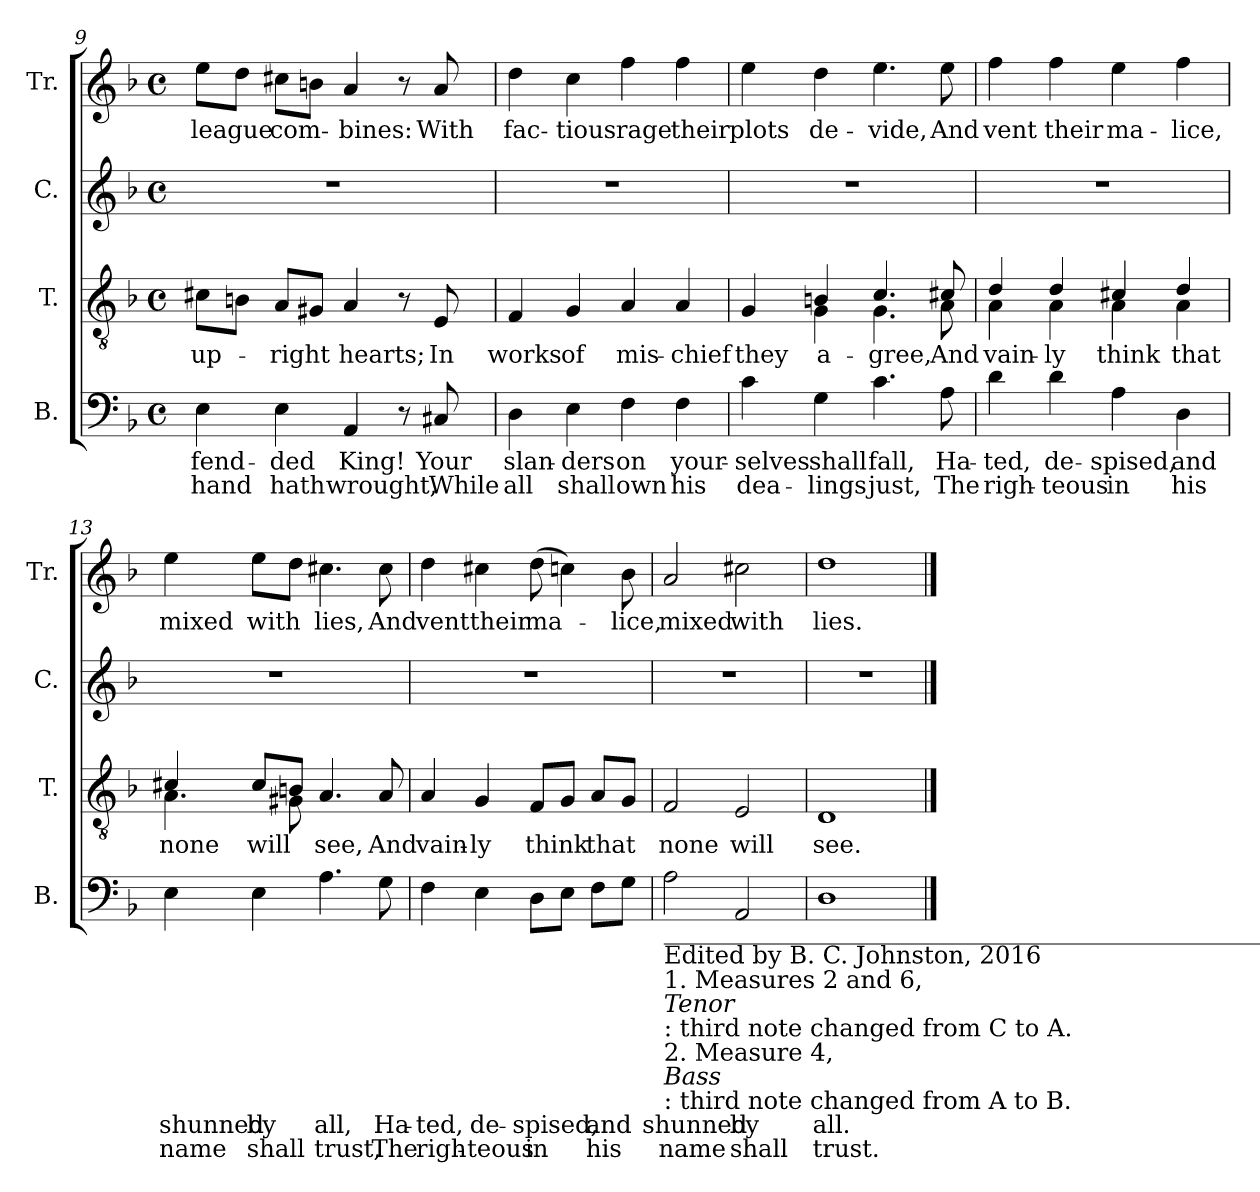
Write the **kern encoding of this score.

**kern	**text	**text	**kern	**text	**kern	**kern	**text
*part4	*part4	*part4	*part3	*part3	*part2	*part1	*part1
*staff4	*staff4	*staff4	*staff3	*staff3	*staff2	*staff1	*staff1
*I"B.	*	*	*I"T.	*	*I"C.	*I"Tr.	*
*I'B.	*	*	*I'T.	*	*I'C.	*I'Tr.	*
!!LO:LB:g=z
*clefF4	*	*	*clefGv2	*	*clefG2	*clefG2	*
*k[b-]	*	*	*k[b-]	*	*k[b-]	*k[b-]	*
*M4/4	*	*	*M4/4	*	*M4/4	*M4/4	*
*met(c)	*	*	*met(c)	*	*met(c)	*met(c)	*
=9	=9	=9	=9	=9	=9	=9	=9
4E\	-fend-	hand	8c#X\L	up-	1r	8ee\L	league
.	.	.	8Bn\J	.	.	8dd\J	.
4E\	-ded	hath	8A/L	-right	.	8cc#X\L	com-
.	.	.	8G#X/J	.	.	8bn\J	.
4AA/	King!	wrought,	4A/	hearts;	.	4a/	-bines:
8r	.	.	8r	.	.	8r	.
8C#X/	Your	While	8E/	In	.	8a/	With
=10	=10	=10	=10	=10	=10	=10	=10
4D\	slan-	all	4F/	works	1r	4dd\	fac-
4E\	-ders	shall	4G/	of	.	4cc\	-tious
4F\	on	own	4A/	mis-	.	4ff\	rage
4F\	your-	his	4A/	-chief	.	4ff\	their
=11	=11	=11	=11	=11	=11	=11	=11
*	*	*	*^	*	*	*	*
4c\	-selves	dea-	4G/	4ryy	they	1r	4ee\	plots
4G\	shall	-lings	4Bn/	4G\	a-	.	4dd\	de-
4.c\	fall,	just,	4.c/	4.G\	-gree,	.	4.ee\	-vide,
8A\	Ha-	The	8c#X/	8A\	And	.	8ee\	And
=12	=12	=12	=12	=12	=12	=12	=12	=12
4d\	-ted,	righ-	4d/	4A\	vain-	1r	4ff\	vent
4d\	de-	-teous	4d/	4A\	-ly	.	4ff\	their
4A\	-spised,	in	4c#X/	4A\	think	.	4ee\	ma-
4D\	and	his	4d/	4A\	that	.	4ff\	-lice,
!!LO:LB:g=z
=13	=13	=13	=13	=13	=13	=13	=13	=13
4E\	shunned	name	4c#X/	4.A\	none	1r	4ee\	mixed
4E\	by	shall	8c#/L	.	will	.	8ee\L	with
.	.	.	8Bn/J	8G#X\	.	.	8dd\J	.
4.A\	all,	trust,	4.A/	4.ryy	see,	.	4.cc#X\	lies,
8G\	Ha-	The	8A/	8ryy	And	.	8cc#\	And
*	*	*	*v	*v	*	*	*	*
=14	=14	=14	=14	=14	=14	=14	=14
4F\	-ted,	righ-	4A/	vain-	1r	4dd\	vent
4E\	de-	-teous	4G/	-ly	.	4cc#X\	their
8D\L	-spised,	in	8F/L	think	.	(8dd\	ma-
8E\J	.	.	8G/J	.	.	4ccn\)	.
8F\L	and	his	8A/L	that	.	.	.
8G\J	.	.	8G/J	.	.	8b-\	-lice,
=15	=15	=15	=15	=15	=15	=15	=15
!LO:TX:b:t=__________________________________________________________	!	!	!	!	!	!	!
!LO:TX:b:t=Edited by B. C. Johnston, 2016	!	!	!	!	!	!	!
!LO:TX:b:t=1. Measures 2 and 6,	!	!	!	!	!	!	!
!LO:TX:b:i:t=Tenor	!	!	!	!	!	!	!
!LO:TX:b:t=&colon; third note changed from C to A.	!	!	!	!	!	!	!
!LO:TX:b:t=2. Measure 4,	!	!	!	!	!	!	!
!LO:TX:b:i:t=Bass	!	!	!	!	!	!	!
!LO:TX:b:t=&colon; third note changed from A to B.	!	!	!	!	!	!	!
2A\	shunned	name	2F/	none	1r	2a/	mixed
2AA/	by	shall	2E/	will	.	2cc#X\	with
=16	=16	=16	=16	=16	=16	=16	=16
1D	all.	trust.	1D	see.	1r	1dd	lies.
==	==	==	==	==	==	==	==
*-	*-	*-	*-	*-	*-	*-	*-
